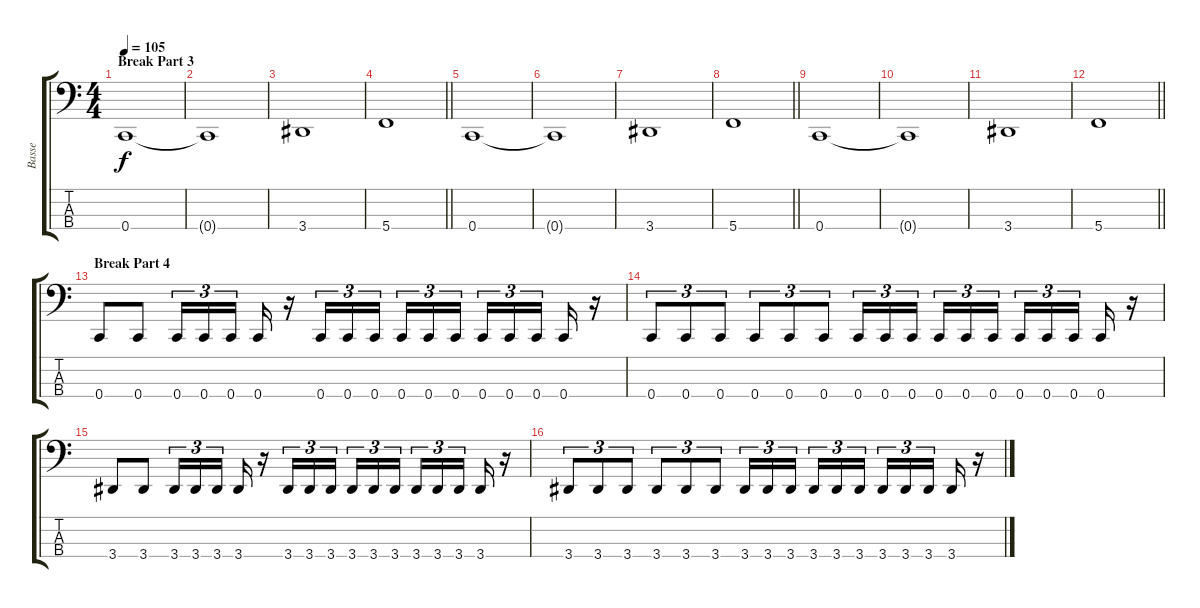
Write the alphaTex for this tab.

\track ("Basse" "Basse") {instrument electricbassfinger}
\staff {score tabs}
\tuning (F2 C2 G1 C1) {hide}
\ts (4 4)
\section ("" "Break Part 3")
\tempo 105
\clef f4
\ks c
0.4.1{dy f} |
0.4{t}.1 |
3.4.1 |
\barLineRight lightlight
5.4.1 |
0.4.1 |
0.4{t}.1 |
3.4.1 |
\barLineRight lightlight
5.4.1 |
0.4.1 |
0.4{t}.1 |
3.4.1 |
\barLineRight lightlight
5.4.1 |
\section ("" "Break Part 4")
0.4.8 0.4.8 0.4.16{tu (3 2)} 0.4.16{tu (3 2)} 0.4.16{tu (3 2) beam splitsecondary} 0.4.16 r.16 0.4.16{tu (3 2)} 0.4.16{tu (3 2)} 0.4.16{tu (3 2) beam splitsecondary} 0.4.16{tu (3 2)} 0.4.16{tu (3 2)} 0.4.16{tu (3 2)} 0.4.16{tu (3 2)} 0.4.16{tu (3 2)} 0.4.16{tu (3 2) beam splitsecondary} 0.4.16 r.16 |
0.4.8{tu (3 2)} 0.4.8{tu (3 2)} 0.4.8{tu (3 2)} 0.4.8{tu (3 2)} 0.4.8{tu (3 2)} 0.4.8{tu (3 2)} 0.4.16{tu (3 2)} 0.4.16{tu (3 2)} 0.4.16{tu (3 2) beam splitsecondary} 0.4.16{tu (3 2)} 0.4.16{tu (3 2)} 0.4.16{tu (3 2)} 0.4.16{tu (3 2)} 0.4.16{tu (3 2)} 0.4.16{tu (3 2) beam splitsecondary} 0.4.16 r.16 |
3.4.8 3.4.8 3.4.16{tu (3 2)} 3.4.16{tu (3 2)} 3.4.16{tu (3 2) beam splitsecondary} 3.4.16 r.16 3.4.16{tu (3 2)} 3.4.16{tu (3 2)} 3.4.16{tu (3 2) beam splitsecondary} 3.4.16{tu (3 2)} 3.4.16{tu (3 2)} 3.4.16{tu (3 2)} 3.4.16{tu (3 2)} 3.4.16{tu (3 2)} 3.4.16{tu (3 2) beam splitsecondary} 3.4.16 r.16 |
3.4.8{tu (3 2)} 3.4.8{tu (3 2)} 3.4.8{tu (3 2)} 3.4.8{tu (3 2)} 3.4.8{tu (3 2)} 3.4.8{tu (3 2)} 3.4.16{tu (3 2)} 3.4.16{tu (3 2)} 3.4.16{tu (3 2) beam splitsecondary} 3.4.16{tu (3 2)} 3.4.16{tu (3 2)} 3.4.16{tu (3 2)} 3.4.16{tu (3 2)} 3.4.16{tu (3 2)} 3.4.16{tu (3 2) beam splitsecondary} 3.4.16 r.16
